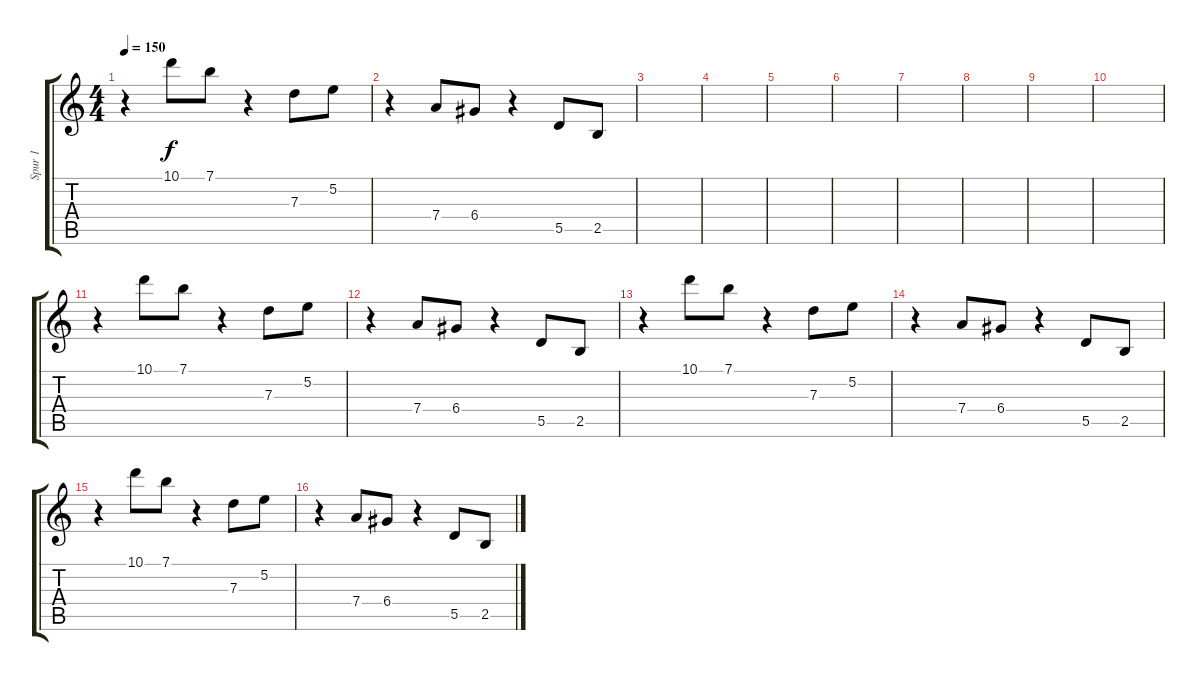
\track ("Spur 1" "Spur 1") {instrument overdrivenguitar}
\staff {score tabs}
\tuning (E4 B3 G3 D3 A2 E2) {hide}
\ts (4 4)
\tempo 150
\clef g2
\ks c
r.4{dy f instrument overdrivenguitar} 10.1.8 7.1.8 r.4 7.3.8 5.2.8 |
r.4 7.4.8 6.4.8 r.4 5.5.8 2.5.8 |
|
|
|
|
|
|
|
|
r.4 10.1.8 7.1.8 r.4 7.3.8 5.2.8 |
r.4 7.4.8 6.4.8 r.4 5.5.8 2.5.8 |
r.4 10.1.8 7.1.8 r.4 7.3.8 5.2.8 |
r.4 7.4.8 6.4.8 r.4 5.5.8 2.5.8 |
r.4 10.1.8 7.1.8 r.4 7.3.8 5.2.8 |
r.4 7.4.8 6.4.8 r.4 5.5.8 2.5.8
